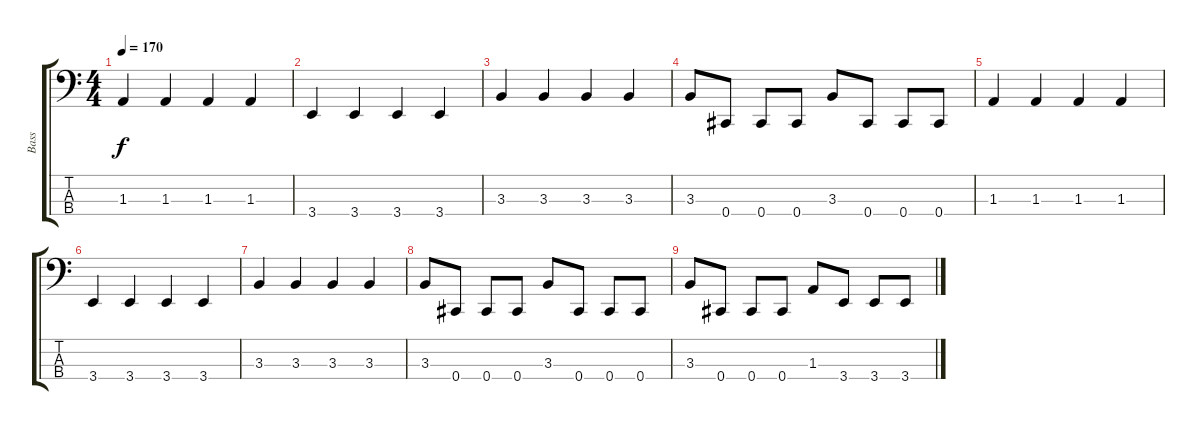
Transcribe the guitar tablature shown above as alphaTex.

\track ("Bass" "Bass") {instrument electricbassfinger}
\staff {score tabs}
\tuning (Gb2 Db2 Ab1 Db1) {hide}
\ts (4 4)
\tempo 170
\clef f4
\ks c
1.3.4{dy f} 1.3.4 1.3.4 1.3.4 |
3.4.4 3.4.4 3.4.4 3.4.4 |
3.3.4 3.3.4 3.3.4 3.3.4 |
3.3.8 0.4.8 0.4.8 0.4.8 3.3.8 0.4.8 0.4.8 0.4.8 |
1.3.4 1.3.4 1.3.4 1.3.4 |
3.4.4 3.4.4 3.4.4 3.4.4 |
3.3.4 3.3.4 3.3.4 3.3.4 |
3.3.8 0.4.8 0.4.8 0.4.8 3.3.8 0.4.8 0.4.8 0.4.8 |
3.3.8 0.4.8 0.4.8 0.4.8 1.3.8 3.4.8 3.4.8 3.4.8
